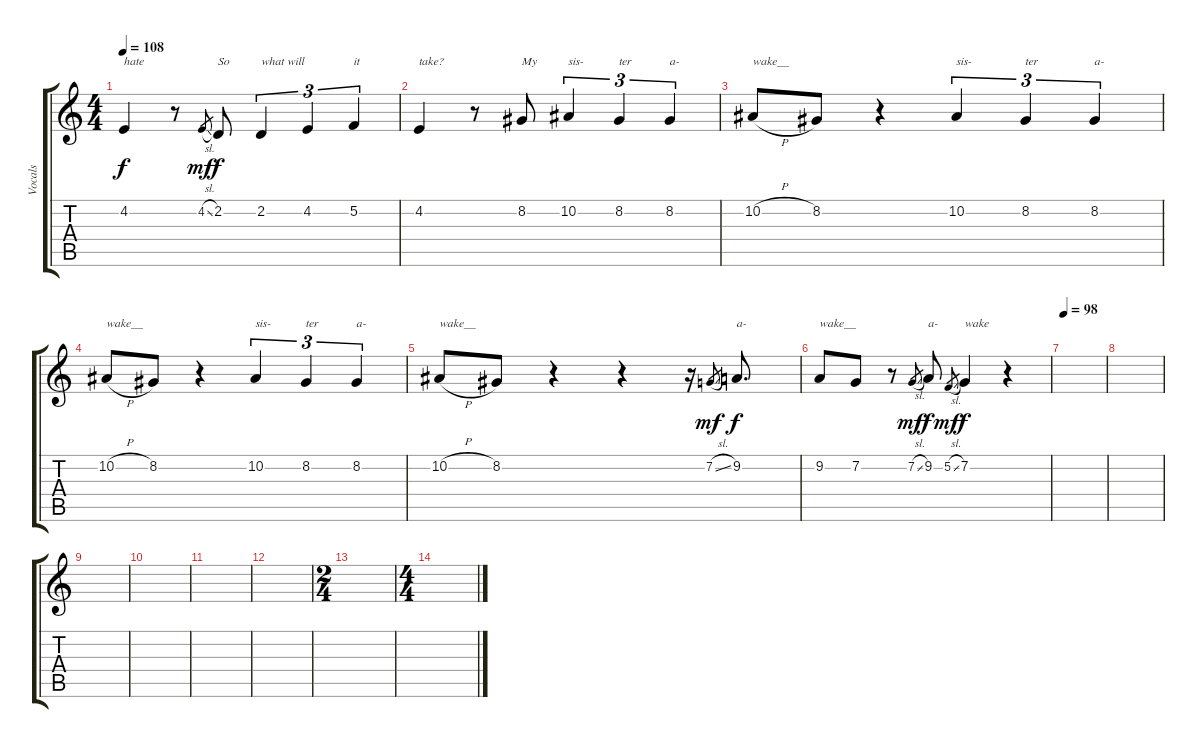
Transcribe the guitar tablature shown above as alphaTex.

\track ("Vocals" "Vocals") {instrument lead6voice}
\staff {score tabs}
\tuning (D4 C4 G3 C3 G2 C2) {hide}
\ts (4 4)
\tempo 108
\clef g2
\ks c
4.2.4{txt "hate" dy f} r.8 4.2{sl}.8{gr dy mf} 2.2.8{txt "So" dy f} 2.2.4{tu (3 2) txt "what will"} 4.2.4{tu (3 2)} 5.2.4{tu (3 2) txt "it"} |
4.2.4{txt "take?"} r.8 8.2.8{txt "My"} 10.2.4{tu (3 2) txt "sis-"} 8.2.4{tu (3 2) txt "ter"} 8.2.4{tu (3 2) txt "a-"} |
10.2{h}.8{txt "wake__"} 8.2.8 r.4 10.2.4{tu (3 2) txt "sis-"} 8.2.4{tu (3 2) txt "ter"} 8.2.4{tu (3 2) txt "a-"} |
10.2{h}.8{txt "wake__"} 8.2.8 r.4 10.2.4{tu (3 2) txt "sis-"} 8.2.4{tu (3 2) txt "ter"} 8.2.4{tu (3 2) txt "a-"} |
10.2{h}.8{txt "wake__"} 8.2.8 r.4 r.4 r.16 7.2{sl}.8{gr dy mf} 9.2.8{d txt "a-" dy f} |
9.2.8{txt "wake__"} 7.2.8 r.8 7.2{sl}.8{gr dy mf} 9.2.8{txt "a-" dy f} 5.2{sl}.8{gr dy mf} 7.2.4{txt "wake" dy f} r.4 |
\tempo 98
|
|
|
|
|
|
\ts (2 4)
|
\ts (4 4)
